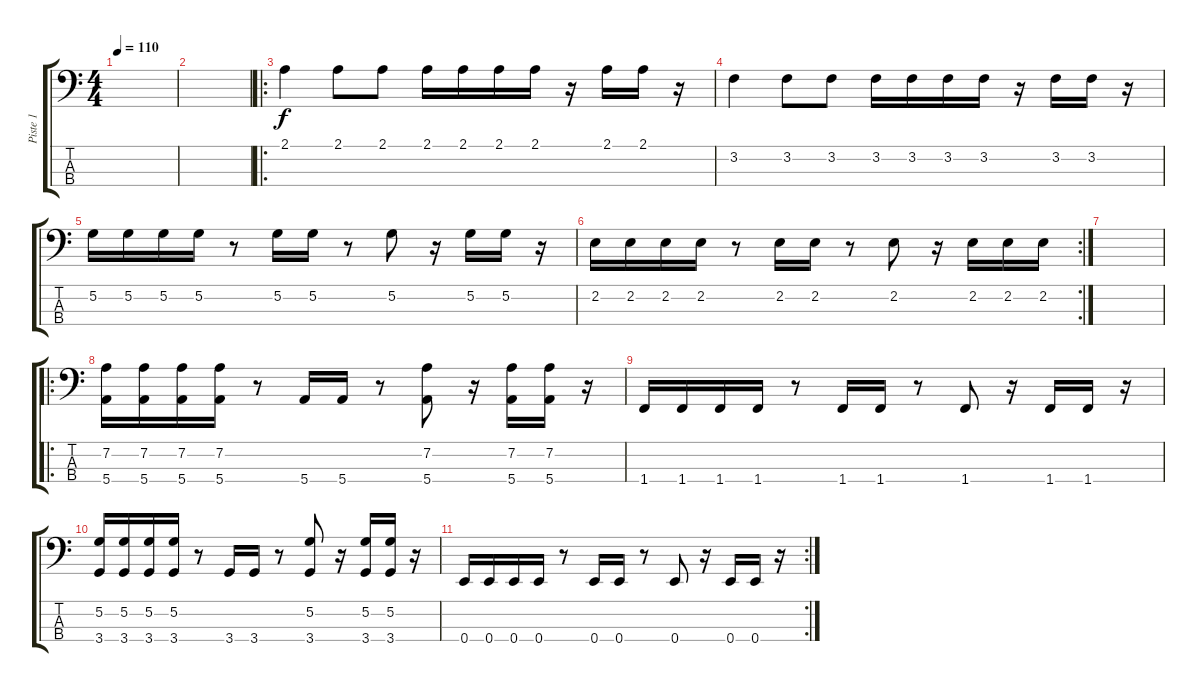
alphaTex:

\track ("Piste 1" "Piste 1") {instrument synthbass1}
\staff {score tabs}
\tuning (G2 D2 A1 E1) {hide}
\ts (4 4)
\tempo 110
\clef f4
\ks c
|
|
\ro
2.1.4 2.1.8 2.1.8 2.1.16 2.1.16 2.1.16 2.1.16 r.16 2.1.16 2.1.16 r.16 |
3.2.4 3.2.8 3.2.8 3.2.16 3.2.16 3.2.16 3.2.16 r.16 3.2.16 3.2.16 r.16 |
5.2.16 5.2.16 5.2.16 5.2.16 r.8 5.2.16 5.2.16 r.8 5.2.8 r.16 5.2.16 5.2.16 r.16 |
\rc 2
2.2.16 2.2.16 2.2.16 2.2.16 r.8 2.2.16 2.2.16 r.8 2.2.8 r.16 2.2.16 2.2.16 2.2.16 |
|
\ro
(7.2 5.4).16 (7.2 5.4).16 (7.2 5.4).16 (7.2 5.4).16 r.8 5.4.16 5.4.16 r.8 (7.2 5.4).8 r.16 (7.2 5.4).16 (7.2 5.4).16 r.16 |
1.4.16 1.4.16 1.4.16 1.4.16 r.8 1.4.16 1.4.16 r.8 1.4.8 r.16 1.4.16 1.4.16 r.16 |
(5.2 3.4).16 (5.2 3.4).16 (5.2 3.4).16 (5.2 3.4).16 r.8 3.4.16 3.4.16 r.8 (5.2 3.4).8 r.16 (5.2 3.4).16 (5.2 3.4).16 r.16 |
\rc 2
0.4.16 0.4.16 0.4.16 0.4.16 r.8 0.4.16 0.4.16 r.8 0.4.8 r.16 0.4.16 0.4.16 r.16
